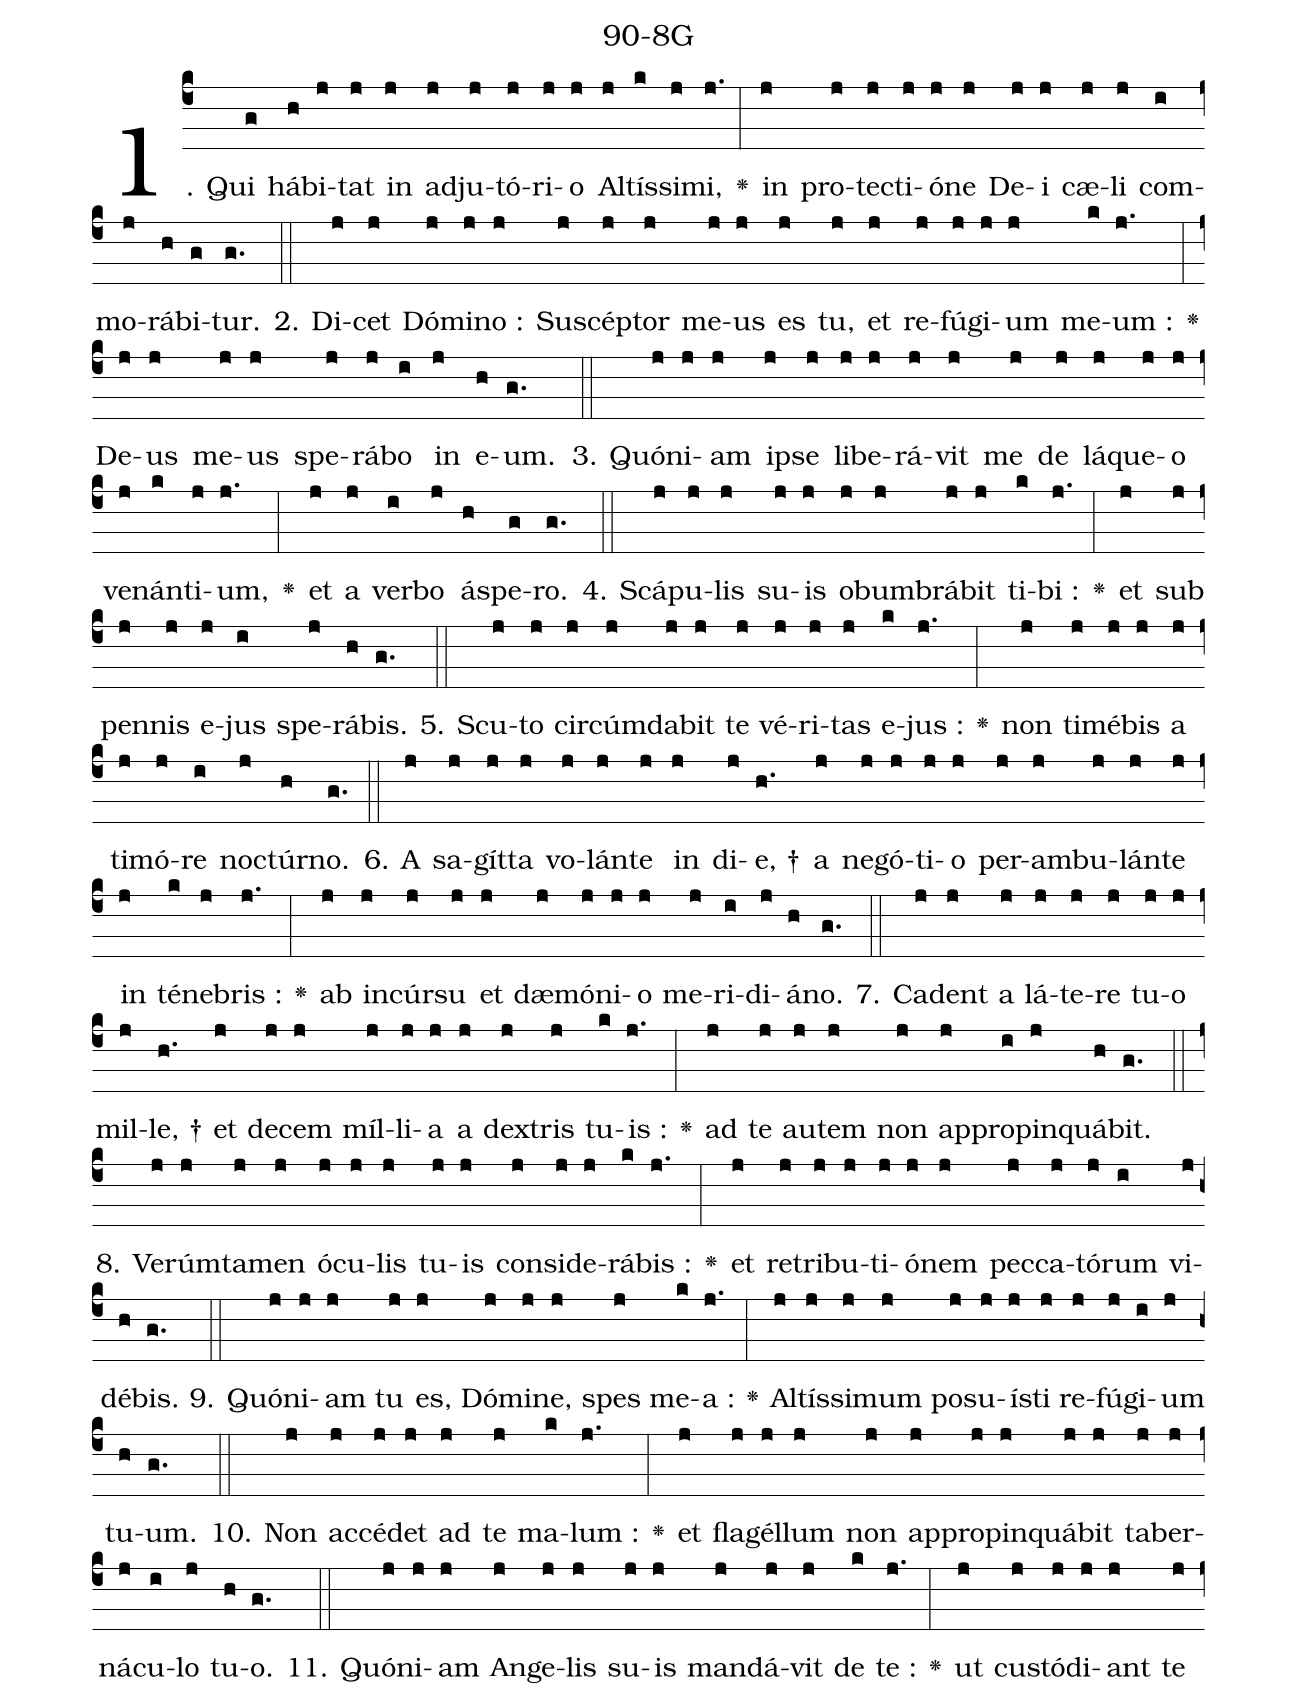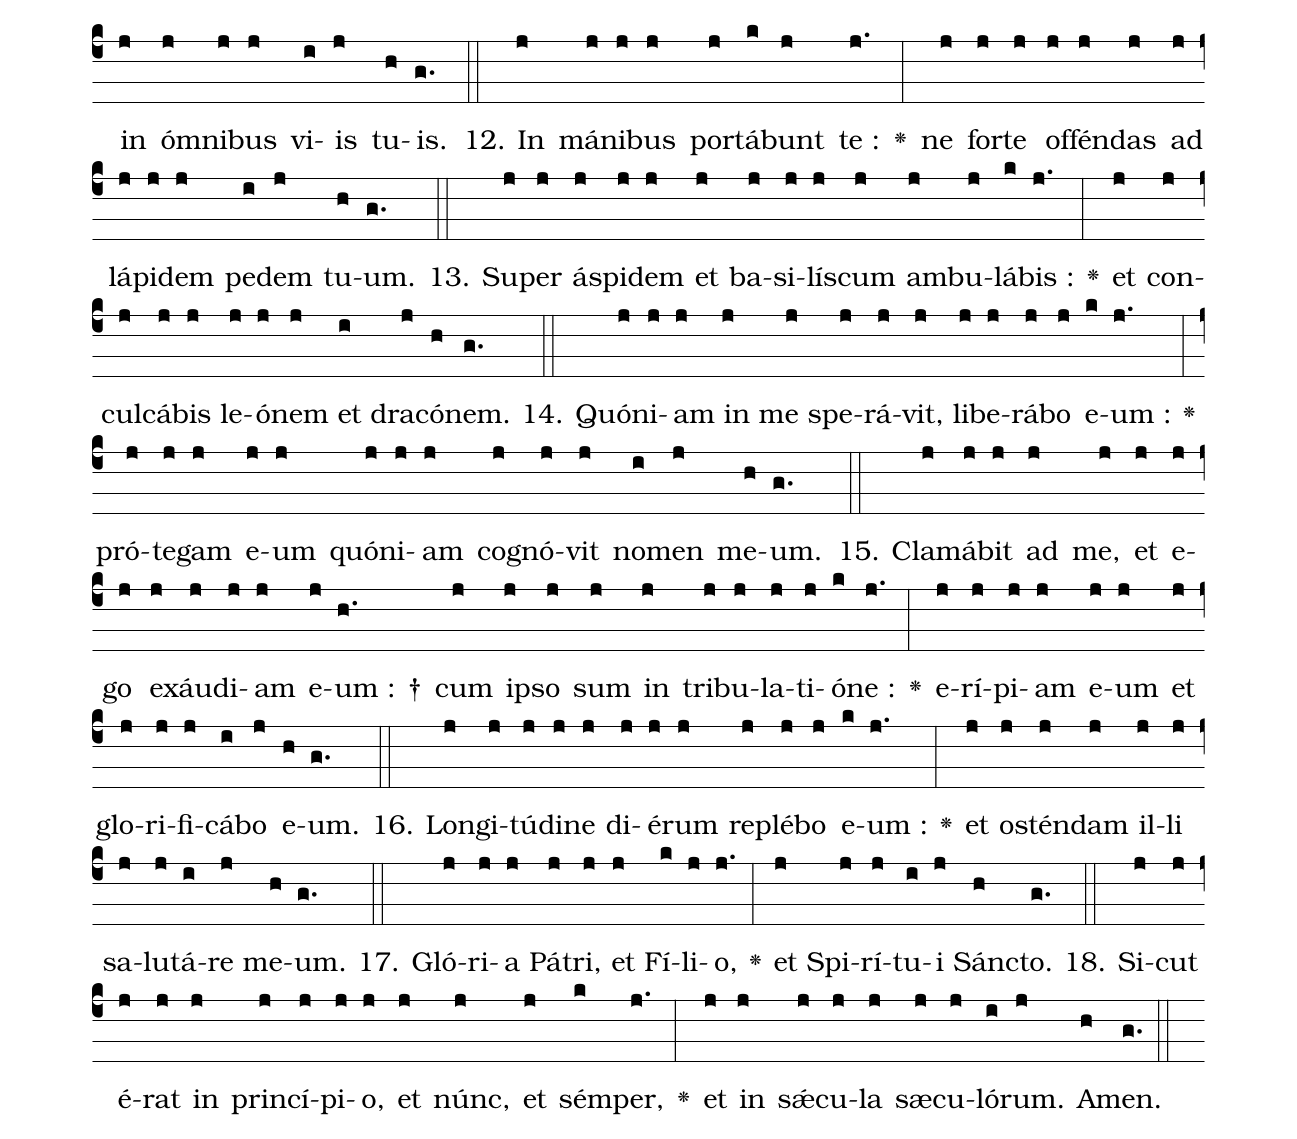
name: 90-8G;
%%
(c4)1. Qui(g) há(h)bi(j)tat(j) in(j) ad(j)ju(j)tó(j)ri(j)o(j) Al(j)tís(k)si(j)mi,(j.) <v>\greheightstar</v>(:) in(j) pro(j)te(j)cti(j)ó(j)ne(j) De(j)i(j) cæ(j)li(j) com(i)mo(j)rá(h)bi(g)tur.(g.) (::)
2. Di(j)cet(j) Dó(j)mi(j)no :(j) Sus(j)cép(j)tor(j) me(j)us(j) es(j) tu,(j) et(j) re(j)fú(j)gi(j)um(j) me(k)um :(j.) <v>\greheightstar</v>(:) De(j)us(j) me(j)us(j) spe(j)rá(j)bo(i) in(j) e(h)um.(g.) (::)
3. Quó(j)ni(j)am(j) i(j)pse(j) li(j)be(j)rá(j)vit(j) me(j) de(j) lá(j)que(j)o(j) ve(j)nán(k)ti(j)um,(j.) <v>\greheightstar</v>(:) et(j) a(j) ver(i)bo(j) á(h)spe(g)ro.(g.) (::)
4. Scá(j)pu(j)lis(j) su(j)is(j) o(j)bum(j)brá(j)bit(j) ti(k)bi :(j.) <v>\greheightstar</v>(:) et(j) sub(j) pen(j)nis(j) e(j)jus(i) spe(j)rá(h)bis.(g.) (::)
5. Scu(j)to(j) cir(j)cúm(j)da(j)bit(j) te(j) vé(j)ri(j)tas(j) e(k)jus :(j.) <v>\greheightstar</v>(:) non(j) ti(j)mé(j)bis(j) a(j) ti(j)mó(j)re(i) no(j)ctúr(h)no.(g.) (::)
6. A(j) sa(j)gít(j)ta(j) vo(j)lán(j)te(j) in(j) di(j)e, †(h.) a(j) ne(j)gó(j)ti(j)o(j) per(j)am(j)bu(j)lán(j)te(j) in(j) té(k)ne(j)bris :(j.) <v>\greheightstar</v>(:) ab(j) in(j)cúr(j)su(j) et(j) dæ(j)mó(j)ni(j)o(j) me(j)ri(i)di(j)á(h)no.(g.) (::)
7. Ca(j)dent(j) a(j) lá(j)te(j)re(j) tu(j)o(j) mil(j)le, †(h.) et(j) de(j)cem(j) míl(j)li(j)a(j) a(j) dex(j)tris(j) tu(k)is :(j.) <v>\greheightstar</v>(:) ad(j) te(j) au(j)tem(j) non(j) ap(j)pro(i)pin(j)quá(h)bit.(g.) (::)
8. Ve(j)rúm(j)ta(j)men(j) ó(j)cu(j)lis(j) tu(j)is(j) con(j)si(j)de(j)rá(k)bis :(j.) <v>\greheightstar</v>(:) et(j) re(j)tri(j)bu(j)ti(j)ó(j)nem(j) pec(j)ca(j)tó(j)rum(i) vi(j)dé(h)bis.(g.) (::)
9. Quó(j)ni(j)am(j) tu(j) es,(j) Dó(j)mi(j)ne,(j) spes(j) me(k)a :(j.) <v>\greheightstar</v>(:) Al(j)tís(j)si(j)mum(j) po(j)su(j)í(j)sti(j) re(j)fú(j)gi(i)um(j) tu(h)um.(g.) (::)
10. Non(j) ac(j)cé(j)det(j) ad(j) te(j) ma(k)lum :(j.) <v>\greheightstar</v>(:) et(j) fla(j)gél(j)lum(j) non(j) ap(j)pro(j)pin(j)quá(j)bit(j) ta(j)ber(j)ná(j)cu(i)lo(j) tu(h)o.(g.) (::)
11. Quó(j)ni(j)am(j) An(j)ge(j)lis(j) su(j)is(j) man(j)dá(j)vit(j) de(k) te :(j.) <v>\greheightstar</v>(:) ut(j) cu(j)stó(j)di(j)ant(j) te(j) in(j) óm(j)ni(j)bus(j) vi(i)is(j) tu(h)is.(g.) (::)
12. In(j) má(j)ni(j)bus(j) por(j)tá(k)bunt(j) te :(j.) <v>\greheightstar</v>(:) ne(j) for(j)te(j) of(j)fén(j)das(j) ad(j) lá(j)pi(j)dem(j) pe(i)dem(j) tu(h)um.(g.) (::)
13. Su(j)per(j) á(j)spi(j)dem(j) et(j) ba(j)si(j)lí(j)scum(j) am(j)bu(j)lá(k)bis :(j.) <v>\greheightstar</v>(:) et(j) con(j)cul(j)cá(j)bis(j) le(j)ó(j)nem(j) et(i) dra(j)có(h)nem.(g.) (::)
14. Quó(j)ni(j)am(j) in(j) me(j) spe(j)rá(j)vit,(j) li(j)be(j)rá(j)bo(j) e(k)um :(j.) <v>\greheightstar</v>(:) pró(j)te(j)gam(j) e(j)um(j) quó(j)ni(j)am(j) co(j)gnó(j)vit(j) no(i)men(j) me(h)um.(g.) (::)
15. Cla(j)má(j)bit(j) ad(j) me,(j) et(j) e(j)go(j) ex(j)áu(j)di(j)am(j) e(j)um : †(h.) cum(j) i(j)pso(j) sum(j) in(j) tri(j)bu(j)la(j)ti(j)ó(k)ne :(j.) <v>\greheightstar</v>(:) e(j)rí(j)pi(j)am(j) e(j)um(j) et(j) glo(j)ri(j)fi(j)cá(i)bo(j) e(h)um.(g.) (::)
16. Lon(j)gi(j)tú(j)di(j)ne(j) di(j)é(j)rum(j) re(j)plé(j)bo(j) e(k)um :(j.) <v>\greheightstar</v>(:) et(j) o(j)stén(j)dam(j) il(j)li(j) sa(j)lu(j)tá(i)re(j) me(h)um.(g.) (::)
17. Gló(j)ri(j)a(j) Pá(j)tri,(j) et(j) Fí(k)li(j)o,(j.) <v>\greheightstar</v>(:) et(j) Spi(j)rí(j)tu(i)i(j) Sán(h)cto.(g.) (::)
18. Si(j)cut(j) é(j)rat(j) in(j) prin(j)cí(j)pi(j)o,(j) et(j) núnc,(j) et(j) sém(k)per,(j.) <v>\greheightstar</v>(:) et(j) in(j) sǽ(j)cu(j)la(j) sæ(j)cu(j)ló(i)rum.(j) A(h)men.(g.) (::)
